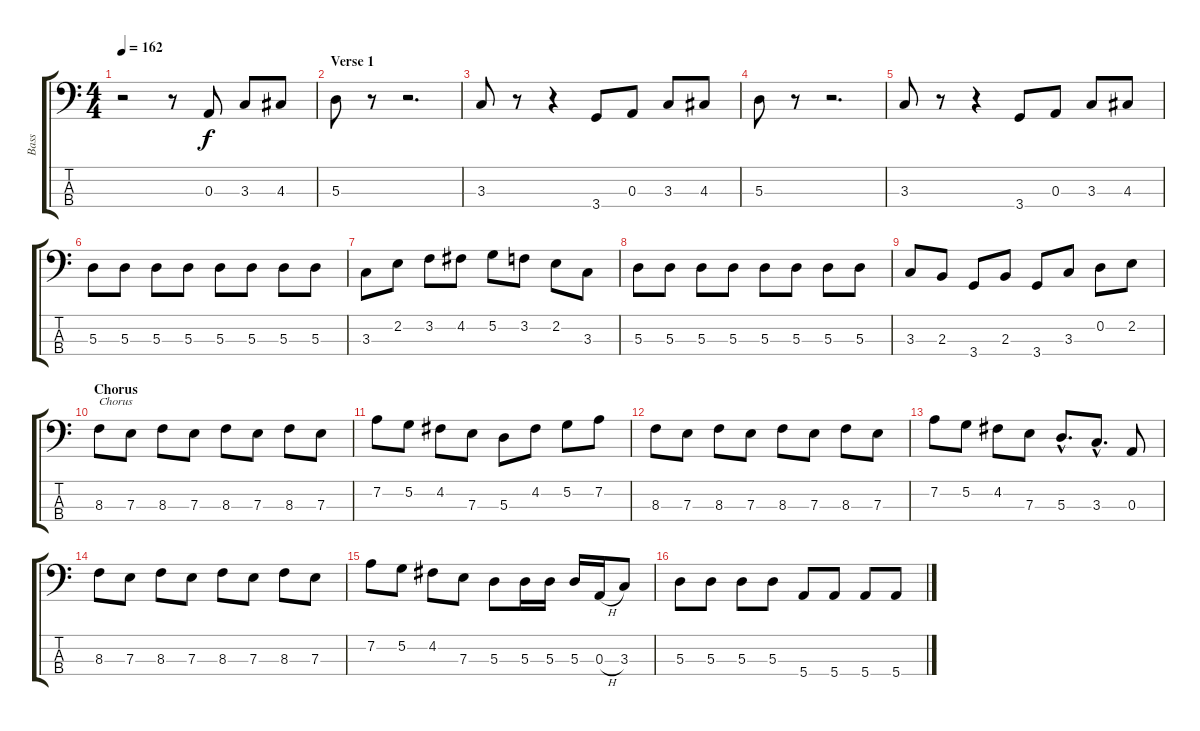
\track ("Bass" "Bass") {instrument electricbasspick}
\staff {score tabs}
\tuning (G2 D2 A1 E1) {hide}
\ts (4 4)
\tempo 162
\clef f4
\ks c
r.2{dy f instrument electricbasspick} r.8 0.3.8 3.3.8 4.3.8 |
\section ("" "Verse 1")
5.3.8 r.8 r.2{d} |
3.3.8 r.8 r.4 3.4.8 0.3.8 3.3.8 4.3.8 |
5.3.8 r.8 r.2{d} |
3.3.8 r.8 r.4 3.4.8 0.3.8 3.3.8 4.3.8 |
5.3.8 5.3.8 5.3.8 5.3.8 5.3.8 5.3.8 5.3.8 5.3.8 |
3.3.8 2.2.8 3.2.8 4.2.8 5.2.8 3.2.8 2.2.8 3.3.8 |
5.3.8 5.3.8 5.3.8 5.3.8 5.3.8 5.3.8 5.3.8 5.3.8 |
3.3.8 2.3.8 3.4.8 2.3.8 3.4.8 3.3.8 0.2.8 2.2.8 |
\section ("" "Chorus")
8.3.8{txt "Chorus"} 7.3.8 8.3.8 7.3.8 8.3.8 7.3.8 8.3.8 7.3.8 |
7.2.8 5.2.8 4.2.8 7.3.8 5.3.8 4.2.8 5.2.8 7.2.8 |
8.3.8 7.3.8 8.3.8 7.3.8 8.3.8 7.3.8 8.3.8 7.3.8 |
7.2.8 5.2.8 4.2.8 7.3.8 5.3{hac}.8{d} 3.3{hac}.8{d} 0.3.8 |
8.3.8 7.3.8 8.3.8 7.3.8 8.3.8 7.3.8 8.3.8 7.3.8 |
7.2.8 5.2.8 4.2.8 7.3.8 5.3.8 5.3.16 5.3.16 5.3.16 0.3{h}.16 3.3.8 |
5.3.8 5.3.8 5.3.8 5.3.8 5.4.8 5.4.8 5.4.8 5.4.8
